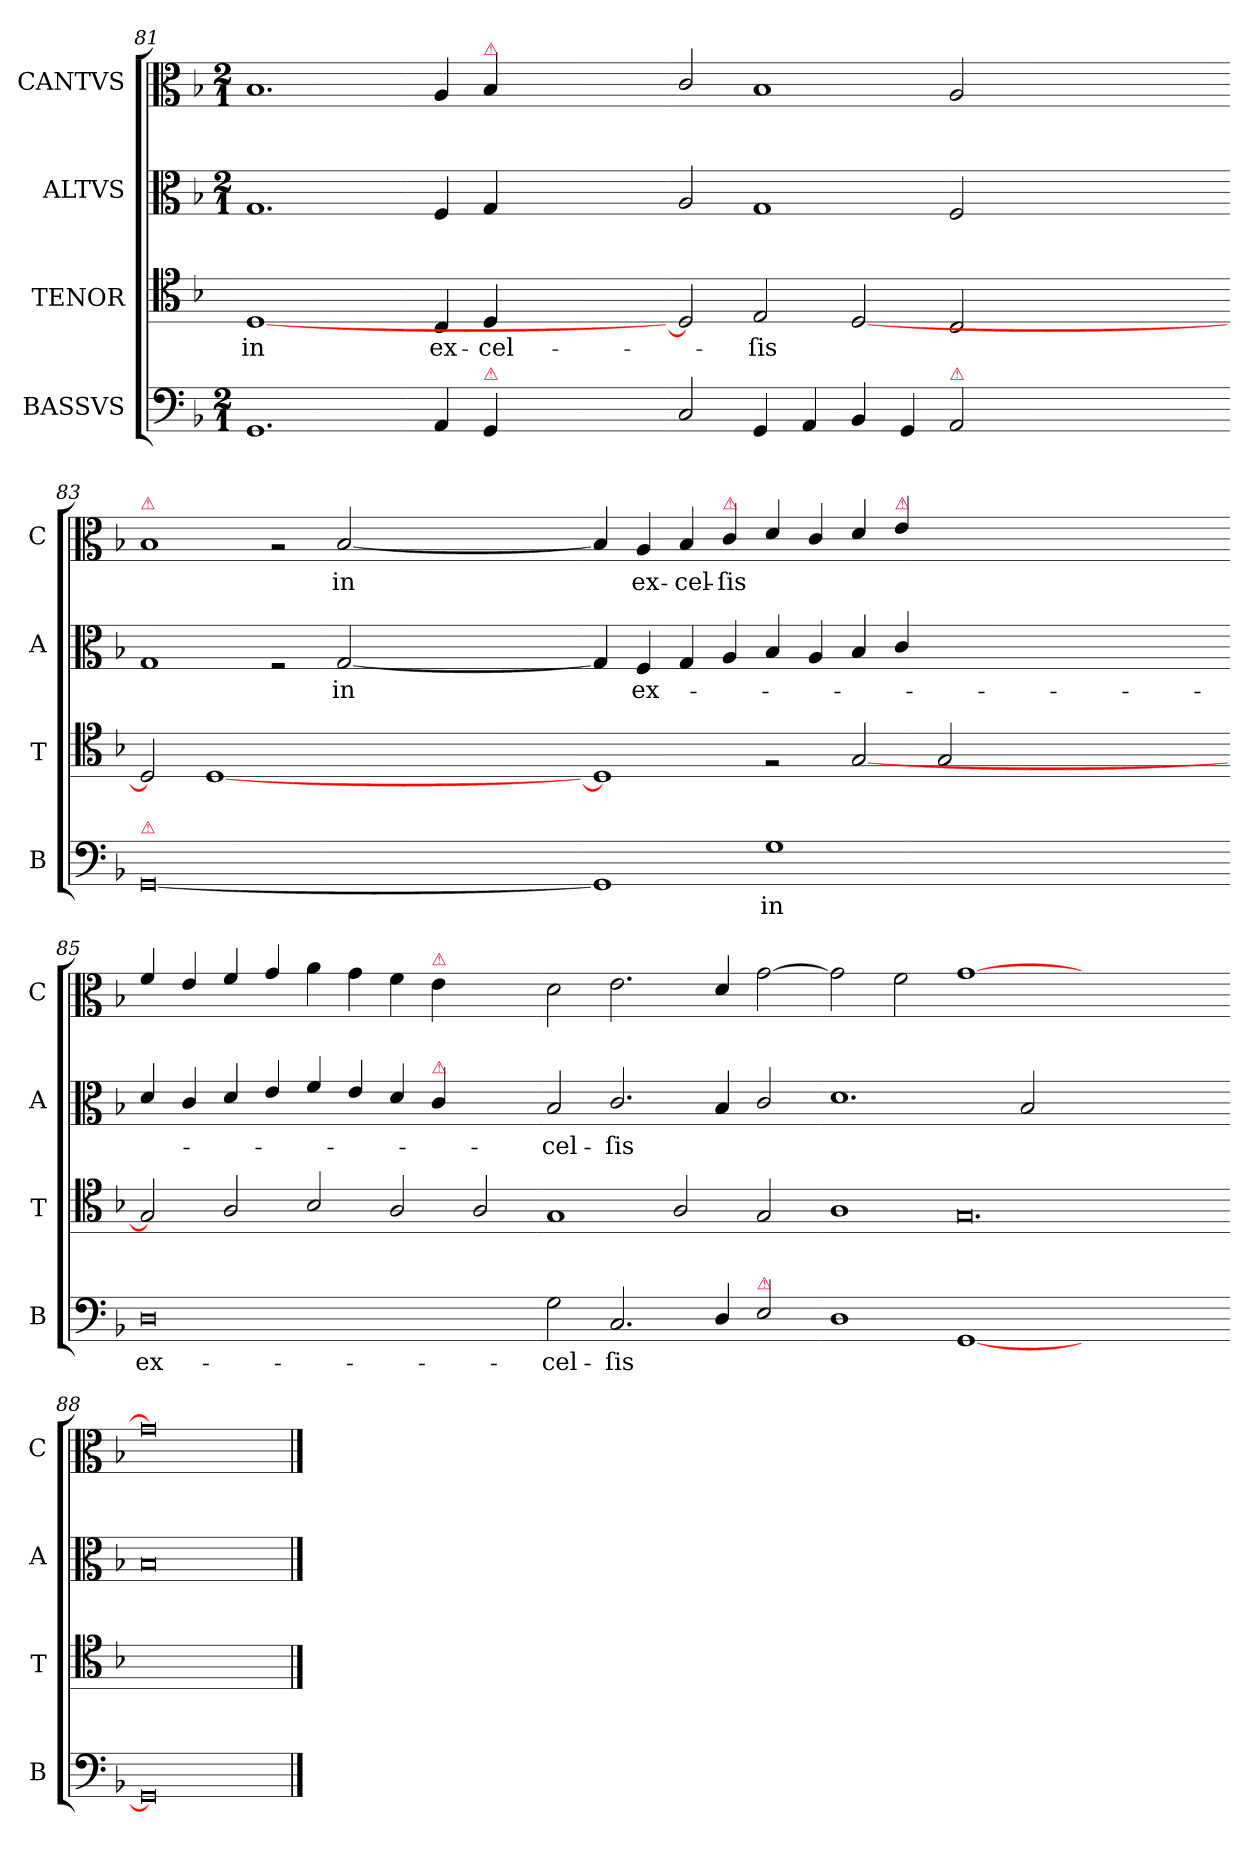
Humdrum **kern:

**kern	**text	**kern	**text	**kern	**text	**kern	**text
*part4	*part4	*part3	*part3	*part2	*part2	*part1	*part1
*staff4	*staff4	*staff3	*staff3	*staff2	*staff2	*staff1	*staff1
*I"BASSVS	*	*I"TENOR	*	*I"ALTVS	*	*I"CANTVS	*
*I'B	*	*I'T	*	*I'A	*	*I'C	*
*clefF4	*	*clefC4	*	*clefC3	*	*clefC3	*
*k[b-]	*	*k[b-]	*	*k[b-]	*	*k[b-]	*
*d:	*	*d:	*	*d:	*	*d:	*
*M2/1	*	*	*	*M2/1	*	*M2/1	*
=81	=81	=81	=81	=81	=81	=81	=81
1.GG	.	[1D	in	1.G	.	1.B-	.
.	.	2ryy	.	.	.	.	.
4AA/	.	4C/	ex-	4F/	.	4A/	.
!	!	!	!	!	!	!LO:TX:a:color=crimson:t=⚠	!
!LO:TX:a:color=crimson:t=⚠	!	!	!	!	!	!	!
4GG/	.	4D/	-cel-	4G/	.	4B-/	.
=82-	=82-	=82-	=82-	=82-	=82-	=82-	=82-
2C/	.	2D]	.	2A/	.	2c/	.
4GG/	.	2E/	-ſis	1G	.	1B-	.
4AA/	.	.	.	.	.	.	.
4BB-/	.	[2D	.	.	.	.	.
4GG/	.	.	.	.	.	.	.
!LO:TX:a:color=crimson:t=⚠	!	!	!	!	!	!	!
2AA/	.	2C/	.	2F/	.	2A/	.
=83-	=83-	=83-	=83-	=83-	=83-	=83-	=83-
!	!	!	!	!	!	!LO:TX:a:color=crimson:t=⚠	!
!LO:TX:a:color=crimson:t=⚠	!	!	!	!	!	!	!
[0GG	.	2D]	.	1G	.	1B-	.
.	.	[1D	.	.	.	.	.
.	.	.	.	2rF	.	2rA	.
.	.	2ryy	.	[2G/	in	[2B-/	in
=84-	=84-	=84-	=84-	=84-	=84-	=84-	=84-
1GG]	.	1D]	.	4G/]	.	4B-/]	.
.	.	.	.	4F/	ex-	4A/	ex-
.	.	.	.	4G/	.	4B-/	-cel-
!	!	!	!	!	!	!LO:TX:a:color=crimson:t=⚠	!
.	.	.	.	4A/	.	4c/	-ſis
1G	in	2rF	.	4B-/	.	4d/	.
.	.	.	.	4A/	.	4c/	.
.	.	[2G	.	4B-/	.	4d/	.
!	!	!	!	!	!	!LO:TX:a:color=crimson:t=⚠	!
.	.	.	.	4c/	.	4e/	.
2ryy	.	2G/	.	2ryy	.	2ryy	.
=85-	=85-	=85-	=85-	=85-	=85-	=85-	=85-
0D	ex-	2G]	.	4d/	.	4f/	.
.	.	.	.	4c/	.	4e/	.
.	.	2A/	.	4d/	.	4f/	.
.	.	.	.	4e/	.	4g/	.
.	.	2B-/	.	4f/	.	4a\	.
.	.	.	.	4e/	.	4g\	.
.	.	2A/	.	4d/	.	4f\	.
!	!	!	!	!	!	!LO:TX:a:color=crimson:t=⚠	!
!	!	!	!	!LO:TX:a:color=crimson:t=⚠	!	!	!
.	.	.	.	4c/	.	4e\	.
2ryy	.	2A/	.	2ryy	.	2ryy	.
=86-	=86-	=86-	=86-	=86-	=86-	=86-	=86-
2G\	-cel-	1G	.	2B-/	-cel-	2d\	.
2.C/	-ſis	.	.	2.c/	-ſis	2.e\	.
.	.	2A/	.	.	.	.	.
4D/	.	.	.	4B-/	.	4d/	.
!LO:TX:a:color=crimson:t=⚠	!	!	!	!	!	!	!
2E/	.	2G/	.	2c/	.	[2g\	.
=87-	=87-	=87-	=87-	=87-	=87-	=87-	=87-
1D	.	1A	.	1.d	.	2g\]	.
.	.	.	.	.	.	2f\	.
[1GG	.	0.G	.	.	.	[1g	.
.	.	.	.	2B-/	.	.	.
0ryy	.	.	.	0ryy	.	0ryy	.
=88-	=88-	=88-	=88-	=88-	=88-	=88-	=88-
0GG]	.	0ryy	.	0B-	.	0g]	.
==	==	==	==	==	==	==	==
*-	*-	*-	*-	*-	*-	*-	*-
